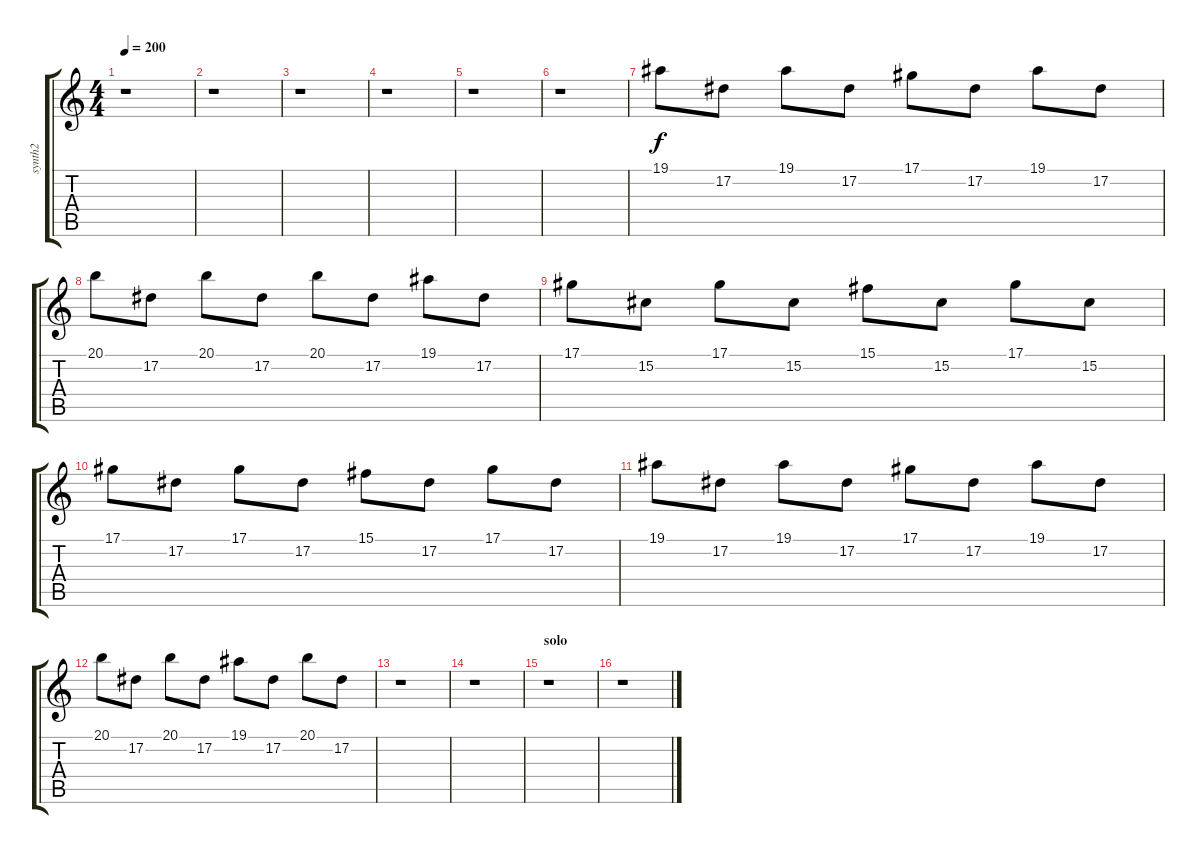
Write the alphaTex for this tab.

\track ("synth2" "synth2") {instrument stringensemble1}
\staff {score tabs}
\tuning (Eb4 Bb3 Gb3 Db3 Ab2 Eb2) {hide}
\ts (4 4)
\tempo 200
\clef g2
\ks c
r.1{dy f} |
r.1 |
r.1 |
r.1 |
r.1 |
r.1 |
19.1.8 17.2.8 19.1.8 17.2.8 17.1.8 17.2.8 19.1.8 17.2.8 |
20.1.8 17.2.8 20.1.8 17.2.8 20.1.8 17.2.8 19.1.8 17.2.8 |
17.1.8 15.2.8 17.1.8 15.2.8 15.1.8 15.2.8 17.1.8 15.2.8 |
17.1.8 17.2.8 17.1.8 17.2.8 15.1.8 17.2.8 17.1.8 17.2.8 |
19.1.8 17.2.8 19.1.8 17.2.8 17.1.8 17.2.8 19.1.8 17.2.8 |
20.1.8 17.2.8 20.1.8 17.2.8 19.1.8 17.2.8 20.1.8 17.2.8 |
r.1 |
r.1 |
\section ("" "solo")
r.1 |
r.1
